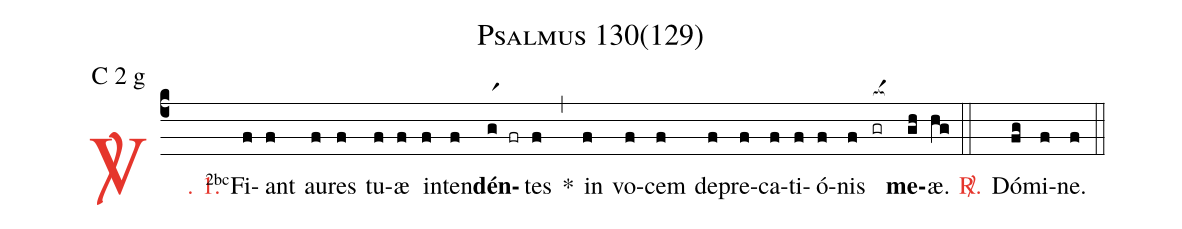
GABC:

name: Psalmus 130(129);
mode: C 2 g;
%%
(c4)

<c><sp>V/</sp>. 1.</c>() <v>\VSup{2bc}</v>Fi(f)ant(f) au(f)res(f) tu(f)æ(f) in(f)ten(f)<b>dén</b>(gr1 fr)tes(f) *(,) in(f) vo(f)cem(f) de(f)pre(f)ca(f)ti(f)ó(f)nis(f) (gr[ocba:1{])<b>me</b>(gh[ocba:0}])æ.(hg)

(::)

<c><sp>R/</sp>.</c>() Dó(fg)mi(f)ne.(f)

(::)
